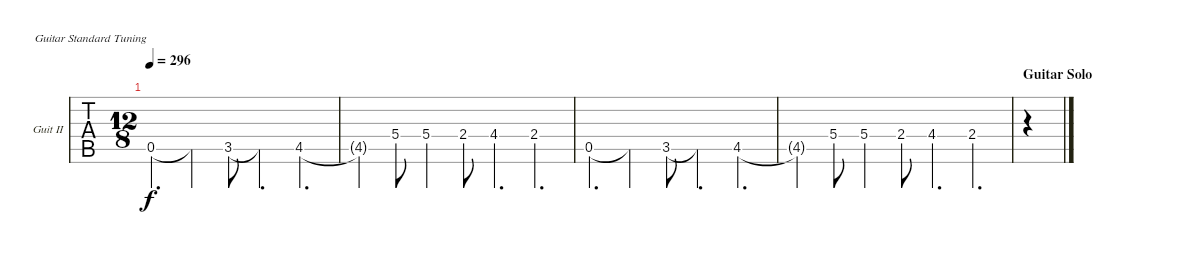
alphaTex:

\bracketExtendMode nobrackets
\firstSystemTrackNameOrientation horizontal
\otherSystemsTrackNameOrientation horizontal
\defaultBarNumberDisplay FirstOfSystem
\track ("Guitar II" "Guit II") {instrument fretlessbass}
\staff {tabs}
\tuning (E4 B3 G3 D3 A2 E2)
\ts (12 8)
\tempo 296
\clef f4
\ks c
0.5.4{d dy f} 0.5{t}.4 3.5.8 3.5{t}.4{d} 4.5.4{d} |
4.5{t}.4 5.4.8 5.4.4 2.4.8 4.4.4{d} 2.4.4{d} |
0.5.4{d} 0.5{t}.4 3.5.8 3.5{t}.4{d} 4.5.4{d} |
4.5{t}.4 5.4.8 5.4.4 2.4.8 4.4.4{d} 2.4.4{d} |
\section ("" "Guitar Solo")
